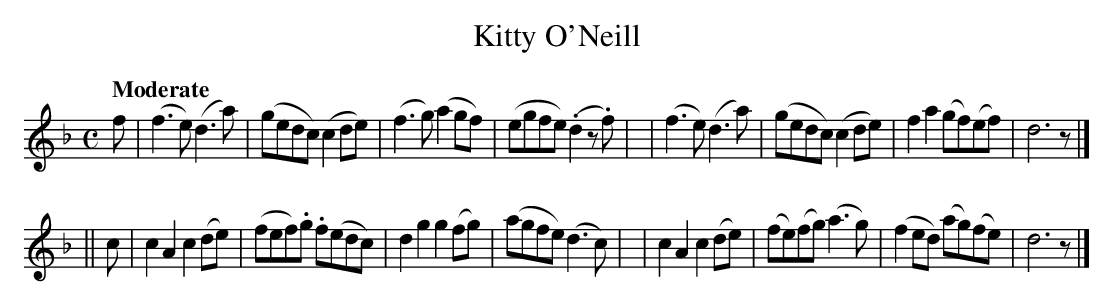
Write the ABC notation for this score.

X:1
T: Kitty O'Neill
Q: "Moderate"
M: C
L: 1/8
K:Dm
f \
| (f3e) (d3a) | (gedc) (c2de) | (f3g) (a2gf) | (egfe) (.d2z.f) |\
| (f3e) (d3a) | (gedc) (c2de) | f2 a2 (gf)(ef) | d6 z |]
|| c \
| c2A2 c2(de) | (fef).g .f(edc) | d2g2 g2(fg) | (agfe) (d3c) |\
| c2A2 c2(de) | (fe)(fg) (a3g) | (f2ed) (ag)(fe) | d6 z |]
